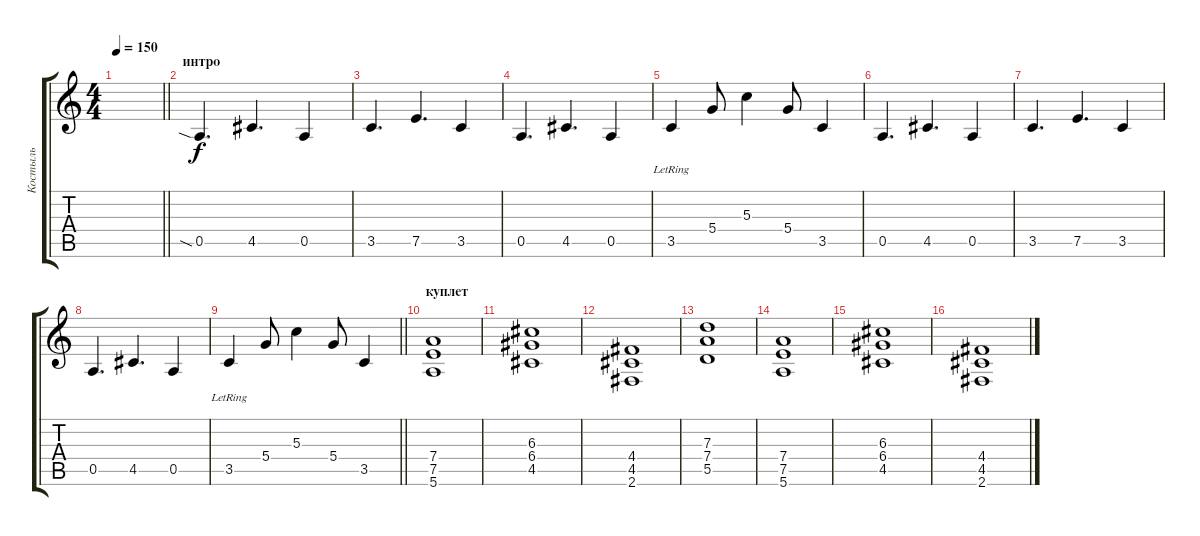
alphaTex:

\track ("Костыль" "Костыль") {instrument distortionguitar}
\staff {score tabs}
\tuning (E4 B3 G3 D3 A2 E2) {hide}
\ts (4 4)
\tempo 150
\clef g2
\barLineRight lightlight
\ks c
|
\section ("" "интро")
0.5{sia}.4{d} 4.5.4{d} 0.5.4 |
3.5.4{d} 7.5.4{d} 3.5.4 |
0.5.4{d} 4.5.4{d} 0.5.4 |
3.5{lr}.4 5.4.8 5.3.4 5.4.8 3.5.4 |
0.5.4{d} 4.5.4{d} 0.5.4 |
3.5.4{d} 7.5.4{d} 3.5.4 |
0.5.4{d} 4.5.4{d} 0.5.4 |
\barLineRight lightlight
3.5{lr}.4 5.4.8 5.3.4 5.4.8 3.5.4 |
\section ("" "куплет")
(7.4 7.5 5.6).1 |
(6.3 6.4 4.5).1 |
(4.4 4.5 2.6).1 |
(7.3 7.4 5.5).1 |
(7.4 7.5 5.6).1 |
(6.3 6.4 4.5).1 |
(4.4 4.5 2.6).1
